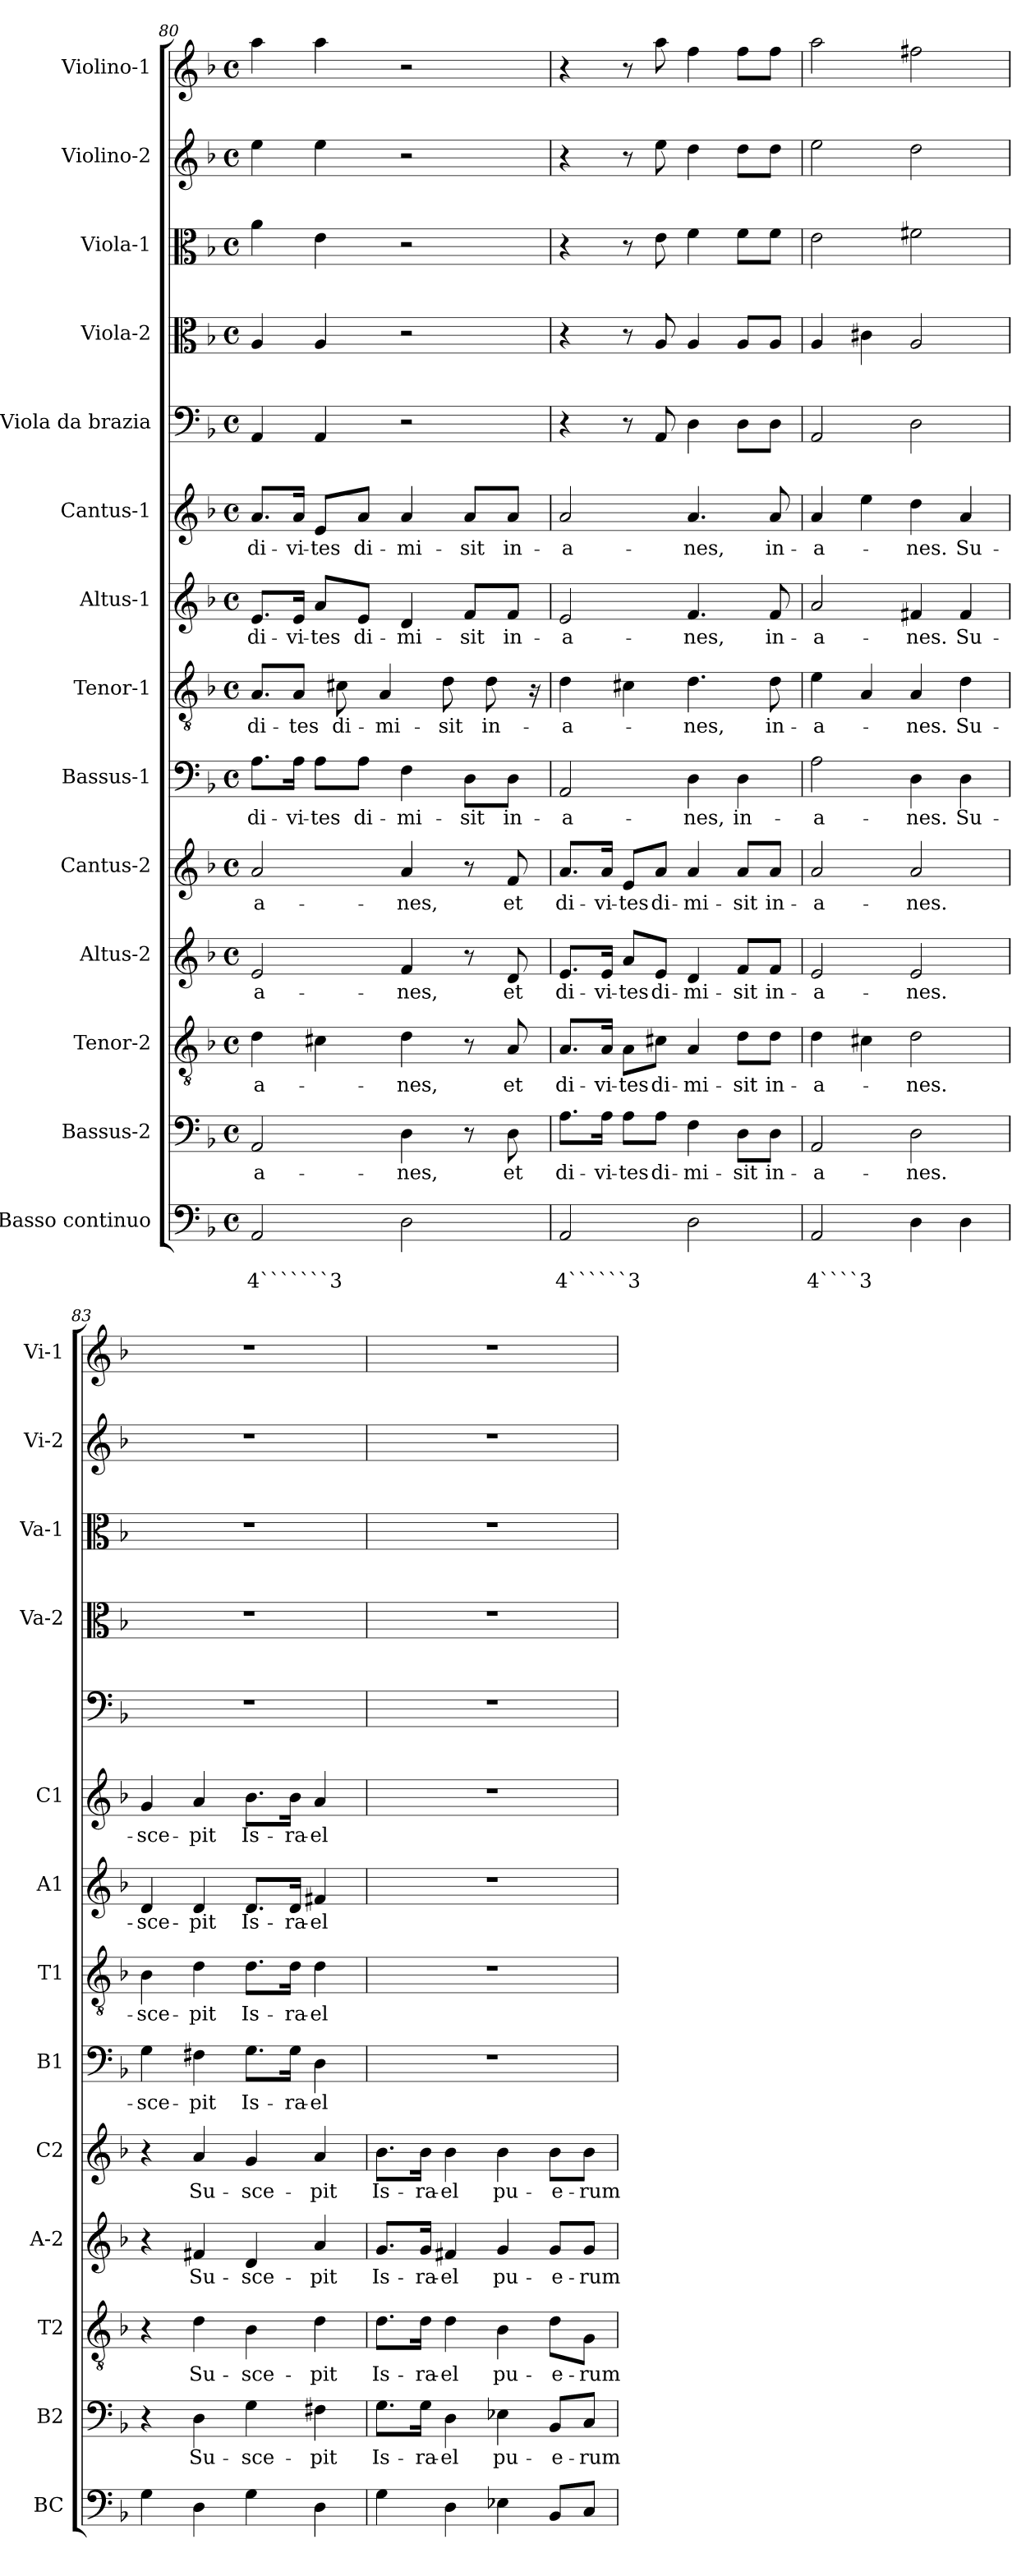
**kern	**text	**text	**kern	**text	**kern	**text	**kern	**text	**kern	**text	**kern	**text	**kern	**text	**kern	**text	**kern	**text	**kern	**kern	**kern	**kern	**kern
*part14	*part14	*part14	*part13	*part13	*part12	*part12	*part11	*part11	*part10	*part10	*part9	*part9	*part8	*part8	*part7	*part7	*part6	*part6	*part5	*part4	*part3	*part2	*part1
*staff14	*staff14	*staff14	*staff13	*staff13	*staff12	*staff12	*staff11	*staff11	*staff10	*staff10	*staff9	*staff9	*staff8	*staff8	*staff7	*staff7	*staff6	*staff6	*staff5	*staff4	*staff3	*staff2	*staff1
*I"Basso continuo	*	*	*I"Bassus-2	*	*I"Tenor-2	*	*I"Altus-2	*	*I"Cantus-2	*	*I"Bassus-1	*	*I"Tenor-1	*	*I"Altus-1	*	*I"Cantus-1	*	*I"Viola  da brazia	*I"Viola-2	*I"Viola-1	*I"Violino-2	*I"Violino-1
*I'BC	*	*	*I'B2	*	*I'T2	*	*I'A-2	*	*I'C2	*	*I'B1	*	*I'T1	*	*I'A1	*	*I'C1	*	*	*I'Va-2	*I'Va-1	*I'Vi-2	*I'Vi-1
!!LO:PB:g=z
*clefF4	*	*	*clefF4	*	*clefGv2	*	*clefG2	*	*clefG2	*	*clefF4	*	*clefGv2	*	*clefG2	*	*clefG2	*	*clefF4	*clefC3	*clefC3	*clefG2	*clefG2
*k[b-]	*	*	*k[b-]	*	*k[b-]	*	*k[b-]	*	*k[b-]	*	*k[b-]	*	*k[b-]	*	*k[b-]	*	*k[b-]	*	*k[b-]	*k[b-]	*k[b-]	*k[b-]	*k[b-]
*F:	*	*	*F:	*	*F:	*	*F:	*	*F:	*	*F:	*	*F:	*	*F:	*	*F:	*	*F:	*F:	*F:	*F:	*F:
*M4/4	*	*	*M4/4	*	*M4/4	*	*M4/4	*	*M4/4	*	*M4/4	*	*M4/4	*	*M4/4	*	*M4/4	*	*M4/4	*M4/4	*M4/4	*M4/4	*M4/4
*met(c)	*	*	*met(c)	*	*met(c)	*	*met(c)	*	*met(c)	*	*met(c)	*	*met(c)	*	*met(c)	*	*met(c)	*	*met(c)	*met(c)	*met(c)	*met(c)	*met(c)
=80	=80	=80	=80	=80	=80	=80	=80	=80	=80	=80	=80	=80	=80	=80	=80	=80	=80	=80	=80	=80	=80	=80	=80
!	!	!LO:LY:b	!	!LO:LY:b	!	!LO:LY:b	!	!LO:LY:b	!	!LO:LY:b	!	!LO:LY:b	!	!LO:LY:b	!	!LO:LY:b	!	!LO:LY:b	!	!	!	!	!
2AA/	.	4```````3	2AA/	-a-	4d\	-a-	2e/	-a-	2a/	-a-	8.A\L	di-	8.A/L	di-	8.e/L	di-	8.a/L	di-	4AA/	4A/	4a\	4ee\	4aa\
!	!	!	!	!	!	!	!	!	!	!	!	!LO:LY:b	!	!LO:LY:b	!	!LO:LY:b	!	!LO:LY:b	!	!	!	!	!
.	.	.	.	.	.	.	.	.	.	.	16A\Jk	-vi-	8A/J	-tes	16e/Jk	-vi-	16a/Jk	-vi-	.	.	.	.	.
!	!	!	!	!	!	!	!	!	!	!	!	!LO:LY:b	!	!	!	!LO:LY:b	!	!LO:LY:b	!	!	!	!	!
.	.	.	.	.	4c#X\	.	.	.	.	.	8A\L	-tes	.	.	8a/L	-tes	8e/L	-tes	4AA/	4A/	4e\	4ee\	4aa\
!	!	!	!	!	!	!	!	!	!	!	!	!	!	!LO:LY:b	!	!	!	!	!	!	!	!	!
.	.	.	.	.	.	.	.	.	.	.	.	.	8c#X\	di-	.	.	.	.	.	.	.	.	.
!	!	!	!	!	!	!	!	!	!	!	!	!LO:LY:b	!	!	!	!LO:LY:b	!	!LO:LY:b	!	!	!	!	!
.	.	.	.	.	.	.	.	.	.	.	8A\J	di-	.	.	8e/J	di-	8a/J	di-	.	.	.	.	.
!	!	!	!	!	!	!	!	!	!	!	!	!	!	!LO:LY:b	!	!	!	!	!	!	!	!	!
.	.	.	.	.	.	.	.	.	.	.	.	.	4A/	-mi-	.	.	.	.	.	.	.	.	.
!	!	!	!	!LO:LY:b	!	!LO:LY:b	!	!LO:LY:b	!	!LO:LY:b	!	!LO:LY:b	!	!	!	!LO:LY:b	!	!LO:LY:b	!	!	!	!	!
2D\	.	.	4D\	-nes,	4d\	-nes,	4f/	-nes,	4a/	-nes,	4F\	-mi-	.	.	4d/	-mi-	4a/	-mi-	2r	2r	2r	2r	2r
!	!	!	!	!	!	!	!	!	!	!	!	!	!	!LO:LY:b	!	!	!	!	!	!	!	!	!
.	.	.	.	.	.	.	.	.	.	.	.	.	8d\	-sit	.	.	.	.	.	.	.	.	.
!	!	!	!	!	!	!	!	!	!	!	!	!LO:LY:b	!	!	!	!LO:LY:b	!	!LO:LY:b	!	!	!	!	!
.	.	.	8r	.	8r	.	8r	.	8r	.	8D\L	-sit	.	.	8f/L	-sit	8a/L	-sit	.	.	.	.	.
!	!	!	!	!	!	!	!	!	!	!	!	!	!	!LO:LY:b	!	!	!	!	!	!	!	!	!
.	.	.	.	.	.	.	.	.	.	.	.	.	8d\	in-	.	.	.	.	.	.	.	.	.
!	!	!	!	!LO:LY:b	!	!LO:LY:b	!	!LO:LY:b	!	!LO:LY:b	!	!LO:LY:b	!	!	!	!LO:LY:b	!	!LO:LY:b	!	!	!	!	!
.	.	.	8D\	et	8A/	et	8d/	et	8f/	et	8D\J	in-	.	.	8f/J	in-	8a/J	in-	.	.	.	.	.
.	.	.	.	.	.	.	.	.	.	.	.	.	16r	.	.	.	.	.	.	.	.	.	.
=81	=81	=81	=81	=81	=81	=81	=81	=81	=81	=81	=81	=81	=81	=81	=81	=81	=81	=81	=81	=81	=81	=81	=81
!	!	!LO:LY:b	!	!LO:LY:b	!	!LO:LY:b	!	!LO:LY:b	!	!LO:LY:b	!	!LO:LY:b	!	!LO:LY:b	!	!LO:LY:b	!	!LO:LY:b	!	!	!	!	!
2AA/	.	4``````3	8.A\L	di-	8.A/L	di-	8.e/L	di-	8.a/L	di-	2AA/	-a-	4d\	-a-	2e/	-a-	2a/	-a-	4r	4r	4r	4r	4r
!	!	!	!	!LO:LY:b	!	!LO:LY:b	!	!LO:LY:b	!	!LO:LY:b	!	!	!	!	!	!	!	!	!	!	!	!	!
.	.	.	16A\Jk	-vi-	16A/Jk	-vi-	16e/Jk	-vi-	16a/Jk	-vi-	.	.	.	.	.	.	.	.	.	.	.	.	.
!	!	!	!	!LO:LY:b	!	!LO:LY:b	!	!LO:LY:b	!	!LO:LY:b	!	!	!	!	!	!	!	!	!	!	!	!	!
.	.	.	8A\L	-tes	8A\L	-tes	8a/L	-tes	8e/L	-tes	.	.	4c#X\	.	.	.	.	.	8r	8r	8r	8r	8r
!	!	!	!	!LO:LY:b	!	!LO:LY:b	!	!LO:LY:b	!	!LO:LY:b	!	!	!	!	!	!	!	!	!	!	!	!	!
.	.	.	8A\J	di-	8c#X\J	di-	8e/J	di-	8a/J	di-	.	.	.	.	.	.	.	.	8AA/	8A/	8e\	8ee\	8aa\
!	!	!	!	!LO:LY:b	!	!LO:LY:b	!	!LO:LY:b	!	!LO:LY:b	!	!LO:LY:b	!	!LO:LY:b	!	!LO:LY:b	!	!LO:LY:b	!	!	!	!	!
2D\	.	.	4F\	-mi-	4A/	-mi-	4d/	-mi-	4a/	-mi-	4D\	-nes,	4.d\	-nes,	4.f/	-nes,	4.a/	-nes,	4D\	4A/	4f\	4dd\	4ff\
!	!	!	!	!LO:LY:b	!	!LO:LY:b	!	!LO:LY:b	!	!LO:LY:b	!	!LO:LY:b	!	!	!	!	!	!	!	!	!	!	!
.	.	.	8D\L	-sit	8d\L	-sit	8f/L	-sit	8a/L	-sit	4D\	in-	.	.	.	.	.	.	8D\L	8A/L	8f\L	8dd\L	8ff\L
!	!	!	!	!LO:LY:b	!	!LO:LY:b	!	!LO:LY:b	!	!LO:LY:b	!	!	!	!LO:LY:b	!	!LO:LY:b	!	!LO:LY:b	!	!	!	!	!
.	.	.	8D\J	in-	8d\J	in-	8f/J	in-	8a/J	in-	.	.	8d\	in-	8f/	in-	8a/	in-	8D\J	8A/J	8f\J	8dd\J	8ff\J
=82	=82	=82	=82	=82	=82	=82	=82	=82	=82	=82	=82	=82	=82	=82	=82	=82	=82	=82	=82	=82	=82	=82	=82
!	!	!LO:LY:b	!	!LO:LY:b	!	!LO:LY:b	!	!LO:LY:b	!	!LO:LY:b	!	!LO:LY:b	!	!LO:LY:b	!	!LO:LY:b	!	!LO:LY:b	!	!	!	!	!
2AA/	.	4````3	2AA/	-a-	4d\	-a-	2e/	-a-	2a/	-a-	2A\	-a-	4e\	-a-	2a/	-a-	4a/	-a-	2AA/	4A/	2e\	2ee\	2aa\
.	.	.	.	.	4c#X\	.	.	.	.	.	.	.	4A/	.	.	.	4ee\	.	.	4c#X\	.	.	.
!	!	!	!	!LO:LY:b	!	!LO:LY:b	!	!LO:LY:b	!	!LO:LY:b	!	!LO:LY:b	!	!LO:LY:b	!	!LO:LY:b	!	!LO:LY:b	!	!	!	!	!
4D\	.	.	2D\	-nes.	2d\	-nes.	2e/	-nes.	2a/	-nes.	4D\	-nes.	4A/	-nes.	4f#X/	-nes.	4dd\	-nes.	2D\	2A/	2f#X\	2dd\	2ff#X\
!	!	!	!	!	!	!	!	!	!	!	!	!LO:LY:b	!	!LO:LY:b	!	!LO:LY:b	!	!LO:LY:b	!	!	!	!	!
4D\	.	.	.	.	.	.	.	.	.	.	4D\	Su-	4d\	Su-	4f#/	Su-	4a/	Su-	.	.	.	.	.
=83	=83	=83	=83	=83	=83	=83	=83	=83	=83	=83	=83	=83	=83	=83	=83	=83	=83	=83	=83	=83	=83	=83	=83
!	!	!	!	!	!	!	!	!	!	!	!	!LO:LY:b	!	!LO:LY:b	!	!LO:LY:b	!	!LO:LY:b	!	!	!	!	!
4G\	.	.	4r	.	4r	.	4r	.	4r	.	4G\	-sce-	4B-\	-sce-	4d/	-sce-	4g/	-sce-	1r	1r	1r	1r	1r
!	!	!	!	!LO:LY:b	!	!LO:LY:b	!	!LO:LY:b	!	!LO:LY:b	!	!LO:LY:b	!	!LO:LY:b	!	!LO:LY:b	!	!LO:LY:b	!	!	!	!	!
4D\	.	.	4D\	Su-	4d\	Su-	4f#X/	Su-	4a/	Su-	4F#X\	-pit	4d\	-pit	4d/	-pit	4a/	-pit	.	.	.	.	.
!	!	!	!	!LO:LY:b	!	!LO:LY:b	!	!LO:LY:b	!	!LO:LY:b	!	!LO:LY:b	!	!LO:LY:b	!	!LO:LY:b	!	!LO:LY:b	!	!	!	!	!
4G\	.	.	4G\	-sce-	4B-\	-sce-	4d/	-sce-	4g/	-sce-	8.G\L	Is-	8.d\L	Is-	8.d/L	Is-	8.b-\L	Is-	.	.	.	.	.
!	!	!	!	!	!	!	!	!	!	!	!	!LO:LY:b	!	!LO:LY:b	!	!LO:LY:b	!	!LO:LY:b	!	!	!	!	!
.	.	.	.	.	.	.	.	.	.	.	16G\Jk	-ra-	16d\Jk	-ra-	16d/Jk	-ra-	16b-\Jk	-ra-	.	.	.	.	.
!	!	!	!	!LO:LY:b	!	!LO:LY:b	!	!LO:LY:b	!	!LO:LY:b	!	!LO:LY:b	!	!LO:LY:b	!	!LO:LY:b	!	!LO:LY:b	!	!	!	!	!
4D\	.	.	4F#X\	-pit	4d\	-pit	4a/	-pit	4a/	-pit	4D\	-el	4d\	-el	4f#X/	-el	4a/	-el	.	.	.	.	.
=84	=84	=84	=84	=84	=84	=84	=84	=84	=84	=84	=84	=84	=84	=84	=84	=84	=84	=84	=84	=84	=84	=84	=84
!	!	!	!	!LO:LY:b	!	!LO:LY:b	!	!LO:LY:b	!	!LO:LY:b	!	!	!	!	!	!	!	!	!	!	!	!	!
4G\	.	.	8.G\L	Is-	8.d\L	Is-	8.g/L	Is-	8.b-\L	Is-	1r	.	1r	.	1r	.	1r	.	1r	1r	1r	1r	1r
!	!	!	!	!LO:LY:b	!	!LO:LY:b	!	!LO:LY:b	!	!LO:LY:b	!	!	!	!	!	!	!	!	!	!	!	!	!
.	.	.	16G\Jk	-ra-	16d\Jk	-ra-	16g/Jk	-ra-	16b-\Jk	-ra-	.	.	.	.	.	.	.	.	.	.	.	.	.
!	!	!	!	!LO:LY:b	!	!LO:LY:b	!	!LO:LY:b	!	!LO:LY:b	!	!	!	!	!	!	!	!	!	!	!	!	!
4D\	.	.	4D\	-el	4d\	-el	4f#X/	-el	4b-\	-el	.	.	.	.	.	.	.	.	.	.	.	.	.
!	!	!	!	!LO:LY:b	!	!LO:LY:b	!	!LO:LY:b	!	!LO:LY:b	!	!	!	!	!	!	!	!	!	!	!	!	!
4E-X\	.	.	4E-X\	pu-	4B-\	pu-	4g/	pu-	4b-\	pu-	.	.	.	.	.	.	.	.	.	.	.	.	.
!	!	!	!	!LO:LY:b	!	!LO:LY:b	!	!LO:LY:b	!	!LO:LY:b	!	!	!	!	!	!	!	!	!	!	!	!	!
8BB-/L	.	.	8BB-/L	-e-	8d\L	-e-	8g/L	-e-	8b-\L	-e-	.	.	.	.	.	.	.	.	.	.	.	.	.
!	!	!	!	!LO:LY:b	!	!LO:LY:b	!	!LO:LY:b	!	!LO:LY:b	!	!	!	!	!	!	!	!	!	!	!	!	!
8C/J	.	.	8C/J	-rum	8G\J	-rum	8g/J	-rum	8b-\J	-rum	.	.	.	.	.	.	.	.	.	.	.	.	.
=	=	=	=	=	=	=	=	=	=	=	=	=	=	=	=	=	=	=	=	=	=	=	=
*-	*-	*-	*-	*-	*-	*-	*-	*-	*-	*-	*-	*-	*-	*-	*-	*-	*-	*-	*-	*-	*-	*-	*-
